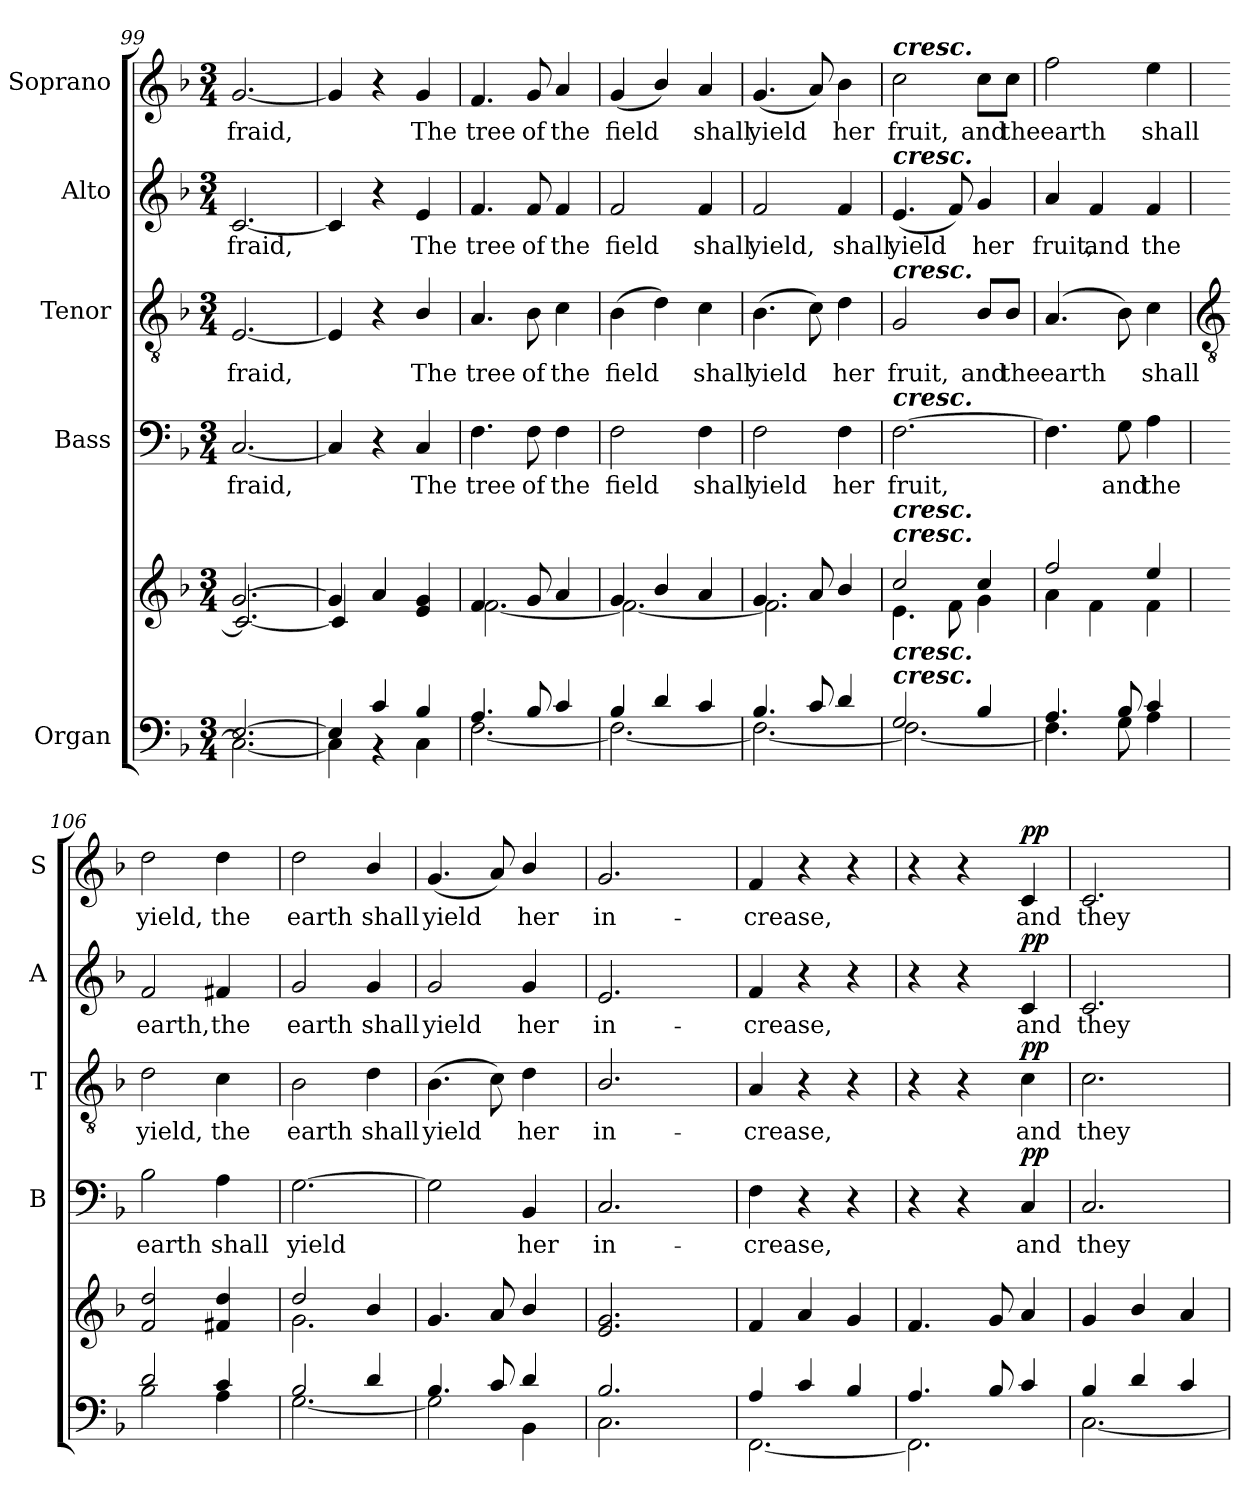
**kern	**kern	**kern	**text	**dynam	**kern	**text	**dynam	**kern	**text	**dynam	**kern	**text	**dynam
*part5	*part5	*part4	*part4	*part4	*part3	*part3	*part3	*part2	*part2	*part2	*part1	*part1	*part1
*staff6	*staff5	*staff4	*staff4	*staff4	*staff3	*staff3	*staff3	*staff2	*staff2	*staff2	*staff1	*staff1	*staff1
*I"Organ	*	*I"Bass	*	*	*I"Tenor	*	*	*I"Alto	*	*	*I"Soprano	*	*
*	*	*I'B	*	*	*I'T	*	*	*I'A	*	*	*I'S	*	*
*clefF4	*clefG2	*clefF4	*	*	*clefGv2	*	*	*clefG2	*	*	*clefG2	*	*
*k[b-]	*k[b-]	*k[b-]	*	*	*k[b-]	*	*	*k[b-]	*	*	*k[b-]	*	*
*F:	*F:	*F:	*	*	*F:	*	*	*F:	*	*	*F:	*	*
*M3/4	*M3/4	*M3/4	*	*	*M3/4	*	*	*M3/4	*	*	*M3/4	*	*
=99	=99	=99	=99	=99	=99	=99	=99	=99	=99	=99	=99	=99	=99
*^	*^	*	*	*	*	*	*	*	*	*	*	*	*
!	!	!	!	!	!LO:LY:b	!	!	!LO:LY:b	!	!	!LO:LY:b	!	!	!LO:LY:b	!
[2.E/	2.C\_	[2.g/	2.c/_	[2.C	-fraid,	.	[2.E	-fraid,	.	[2.c	-fraid,	.	[2.g	-fraid,	.
=100	=100	=100	=100	=100	=100	=100	=100	=100	=100	=100	=100	=100	=100	=100	=100
4E/]	4C\]	4g/]	4c/]	4C]	.	.	4E]	.	.	4c]	.	.	4g]	.	.
4c/	4r	4a/	2ryy	4r	.	.	4r	.	.	4r	.	.	4r	.	.
!	!	!	!	!	!LO:LY:b	!	!	!LO:LY:b	!	!	!LO:LY:b	!	!	!LO:LY:b	!
4B-/	4C\	4e/ 4g/	.	4C	The	.	4B-/	The	.	4e	The	.	4g	The	.
=101	=101	=101	=101	=101	=101	=101	=101	=101	=101	=101	=101	=101	=101	=101	=101
!	!	!	!	!	!LO:LY:b	!	!	!LO:LY:b	!	!	!LO:LY:b	!	!	!LO:LY:b	!
4.A/	[2.F\	4.f/	[2.f\	4.F	tree	.	4.A	tree	.	4.f	tree	.	4.f	tree	.
!	!	!	!	!	!LO:LY:b	!	!	!LO:LY:b	!	!	!LO:LY:b	!	!	!LO:LY:b	!
8B-/	.	8g/	.	8F	of	.	8B-	of	.	8f	of	.	8g	of	.
!	!	!	!	!	!LO:LY:b	!	!	!LO:LY:b	!	!	!LO:LY:b	!	!	!LO:LY:b	!
4c/	.	4a/	.	4F	the	.	4c	the	.	4f	the	.	4a	the	.
=102	=102	=102	=102	=102	=102	=102	=102	=102	=102	=102	=102	=102	=102	=102	=102
!	!	!	!	!	!LO:LY:b	!	!	!LO:LY:b	!	!	!LO:LY:b	!	!	!LO:LY:b	!
4B-/	2.F\_	4g/	2.f\_	2F	field	.	(>4B-	field	.	2f	field	.	(<4g	field	.
4d/	.	4b-/	.	.	.	.	4d\)	.	.	.	.	.	4b-/)	.	.
!	!	!	!	!	!LO:LY:b	!	!	!LO:LY:b	!	!	!LO:LY:b	!	!	!LO:LY:b	!
4c/	.	4a/	.	4F	shall	.	4c	shall	.	4f	shall	.	4a	shall	.
=103	=103	=103	=103	=103	=103	=103	=103	=103	=103	=103	=103	=103	=103	=103	=103
!	!	!	!	!	!LO:LY:b	!	!	!LO:LY:b	!	!	!LO:LY:b	!	!	!LO:LY:b	!
4.B-/	2.F\_	4.g/	2.f\]	2F	yield	.	(>4.B-	yield	.	2f	yield,	.	(<4.g	yield	.
8c/	.	8a/	.	.	.	.	8c)	.	.	.	.	.	8a)	.	.
!	!	!	!	!	!LO:LY:b	!	!	!LO:LY:b	!	!	!LO:LY:b	!	!	!LO:LY:b	!
4d/	.	4b-/	.	4F	her	.	4d	her	.	4f	shall	.	4b-	her	.
=104	=104	=104	=104	=104	=104	=104	=104	=104	=104	=104	=104	=104	=104	=104	=104
!	!	!	!	!	!	!	!	!	!	!	!	!	!LO:TX:a:Bi:t=cresc.	!	!
!	!	!	!	!	!	!	!	!	!	!LO:TX:a:Bi:t=cresc.	!	!	!	!	!
!	!	!	!	!	!	!	!LO:TX:a:Bi:t=cresc.	!	!	!	!	!	!	!	!
!	!	!	!	!LO:TX:a:Bi:t=cresc.	!	!	!	!	!	!	!	!	!	!	!
!	!	!LO:TX:a:Bi:t=cresc.	!	!	!	!	!	!	!	!	!	!	!	!	!
!	!	!LO:TX:a:Bi:t=cresc.	!	!	!	!	!	!	!	!	!	!	!	!	!
!LO:TX:a:Bi:t=cresc.	!	!	!	!	!	!	!	!	!	!	!	!	!	!	!
!LO:TX:a:Bi:t=cresc.	!	!	!	!	!	!	!	!	!	!	!	!	!	!	!
!	!	!	!	!	!LO:LY:b	!	!	!LO:LY:b	!	!	!LO:LY:b	!	!	!LO:LY:b	!
2G/	2.F\_	2cc/	4.e\	[2.F	fruit,	.	2G	fruit,	.	(<4.e	yield	.	2cc	fruit,	.
.	.	.	8f\	.	.	.	.	.	.	8f)	.	.	.	.	.
!	!	!	!	!	!	!	!	!LO:LY:b	!	!	!LO:LY:b	!	!	!LO:LY:b	!
4B-/	.	4cc/	4g\	.	.	.	8B-/L	and	.	4g	her	.	8cc\L	and	.
!	!	!	!	!	!	!	!	!LO:LY:b	!	!	!	!	!	!LO:LY:b	!
.	.	.	.	.	.	.	8B-/J	the	.	.	.	.	8cc\J	the	.
=105	=105	=105	=105	=105	=105	=105	=105	=105	=105	=105	=105	=105	=105	=105	=105
!	!	!	!	!	!	!	!	!LO:LY:b	!	!	!LO:LY:b	!	!	!LO:LY:b	!
4.A/	4.F\]	2ff/	4a\	4.F]	.	.	(<4.A	earth	.	4a	fruit,	.	2ff	earth	.
!	!	!	!	!	!	!	!	!	!	!	!LO:LY:b	!	!	!	!
.	.	.	4f\	.	.	.	.	.	.	4f	and	.	.	.	.
!	!	!	!	!	!LO:LY:b	!	!	!	!	!	!	!	!	!	!
8B-/	8G\	.	.	8G	and	.	8B-)	.	.	.	.	.	.	.	.
!	!	!	!	!	!LO:LY:b	!	!	!LO:LY:b	!	!	!LO:LY:b	!	!	!LO:LY:b	!
4c/	4A\	4ee/	4f\	4A	the	.	4c	shall	.	4f	the	.	4ee	shall	.
!!LO:LB:g=z
=106	=106	=106	=106	=106	=106	=106	=106	=106	=106	=106	=106	=106	=106	=106	=106
*	*	*	*	*	*	*	*clefGv2	*	*	*	*	*	*	*	*
!	!	!	!	!	!LO:LY:b	!	!	!LO:LY:b	!	!	!LO:LY:b	!	!	!LO:LY:b	!
2d/	2B-\	2f/ 2dd/	2ryy	2B-	earth	.	2d	yield,	.	2f	earth,	.	2dd	yield,	.
!	!	!	!	!	!LO:LY:b	!	!	!LO:LY:b	!	!	!LO:LY:b	!	!	!LO:LY:b	!
4c/	4A\	4f#X/ 4dd/	8ryy	4A	shall	.	4c	the	.	4f#X	the	.	4dd	the	.
.	.	.	8ryy	.	.	.	.	.	.	.	.	.	.	.	.
=107	=107	=107	=107	=107	=107	=107	=107	=107	=107	=107	=107	=107	=107	=107	=107
!	!	!	!	!	!LO:LY:b	!	!	!LO:LY:b	!	!	!LO:LY:b	!	!	!LO:LY:b	!
2B-/	[2.G\	2dd/	2.g\	[2.G	yield	.	2B-	earth	.	2g	earth	.	2dd	earth	.
!	!	!	!	!	!	!	!	!LO:LY:b	!	!	!LO:LY:b	!	!	!LO:LY:b	!
4d/	.	4b-/	.	.	.	.	4d	shall	.	4g	shall	.	4b-/	shall	.
=108	=108	=108	=108	=108	=108	=108	=108	=108	=108	=108	=108	=108	=108	=108	=108
!	!	!	!	!	!	!	!	!LO:LY:b	!	!	!LO:LY:b	!	!	!LO:LY:b	!
4.B-/	2G\]	4.g/	2ryy	2G]	.	.	(>4.B-	yield	.	2g	yield	.	(<4.g	yield	.
8c/	.	8a/	.	.	.	.	8c)	.	.	.	.	.	8a)	.	.
!	!	!	!	!	!LO:LY:b	!	!	!LO:LY:b	!	!	!LO:LY:b	!	!	!LO:LY:b	!
4d/	4BB-\	4b-/	8ryy	4BB-	her	.	4d	her	.	4g	her	.	4b-/	her	.
.	.	.	8ryy	.	.	.	.	.	.	.	.	.	.	.	.
=109	=109	=109	=109	=109	=109	=109	=109	=109	=109	=109	=109	=109	=109	=109	=109
!	!	!	!	!	!LO:LY:b	!	!	!LO:LY:b	!	!	!LO:LY:b	!	!	!LO:LY:b	!
2.B-/	2.C\	2.e/ 2.g/	2ryy	2.C	in-	.	2.B-/	in-	.	2.e	in-	.	2.g	in-	.
.	.	.	8ryy	.	.	.	.	.	.	.	.	.	.	.	.
.	.	.	8ryy	.	.	.	.	.	.	.	.	.	.	.	.
=110	=110	=110	=110	=110	=110	=110	=110	=110	=110	=110	=110	=110	=110	=110	=110
!	!	!	!	!	!LO:LY:b	!	!	!LO:LY:b	!	!	!LO:LY:b	!	!	!LO:LY:b	!
4A/	[2.FF\	4f/	2.ryy	4F	-crease,	.	4A	-crease,	.	4f	-crease,	.	4f	-crease,	.
4c/	.	4a/	.	4r	.	.	4r	.	.	4r	.	.	4r	.	.
4B-/	.	4g/	.	4r	.	.	4r	.	.	4r	.	.	4r	.	.
=111	=111	=111	=111	=111	=111	=111	=111	=111	=111	=111	=111	=111	=111	=111	=111
4.A/	2.FF\]	4.f/	2.ryy	4r	.	.	4r	.	.	4r	.	.	4r	.	.
.	.	.	.	4r	.	.	4r	.	.	4r	.	.	4r	.	.
8B-/	.	8g/	.	.	.	.	.	.	.	.	.	.	.	.	.
!	!	!	!	!	!LO:LY:b	!LO:DY:b	!	!LO:LY:b	!LO:DY:b	!	!LO:LY:b	!LO:DY:b	!	!LO:LY:b	!LO:DY:b
4c/	.	4a/	.	4C	and	pp	4c	and	pp	4c	and	pp	4c	and	pp
=112	=112	=112	=112	=112	=112	=112	=112	=112	=112	=112	=112	=112	=112	=112	=112
!	!	!	!	!	!LO:LY:b	!	!	!LO:LY:b	!	!	!LO:LY:b	!	!	!LO:LY:b	!
4B-/	[2.C\	4g/	2.ryy	2.C	they	.	2.c	they	.	2.c	they	.	2.c	they	.
4d/	.	4b-/	.	.	.	.	.	.	.	.	.	.	.	.	.
4c/	.	4a/	.	.	.	.	.	.	.	.	.	.	.	.	.
*v	*v	*	*	*	*	*	*	*	*	*	*	*	*	*	*
*	*v	*v	*	*	*	*	*	*	*	*	*	*	*	*
=	=	=	=	=	=	=	=	=	=	=	=	=	=
*-	*-	*-	*-	*-	*-	*-	*-	*-	*-	*-	*-	*-	*-
